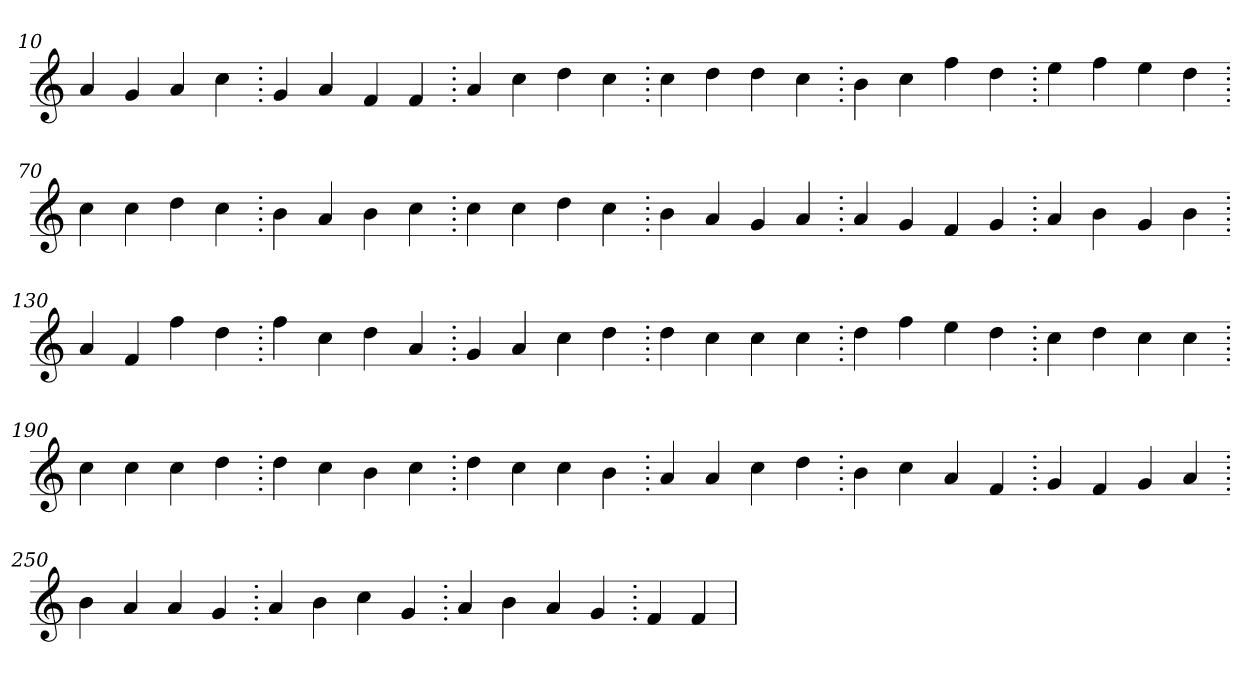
**kern
*part1
*staff1
*clefG2
=10.
4a
4g
4a
4cc
=20.
4g
4a
4f
4f
=30.
4a
4cc
4dd
4cc
=40.
4cc
4dd
4dd
4cc
=50.
4b
4cc
4ff
4dd
=60.
4ee
4ff
4ee
4dd
=70.
4cc
4cc
4dd
4cc
=80.
4b
4a
4b
4cc
=90.
4cc
4cc
4dd
4cc
=100.
4b
4a
4g
4a
=110.
4a
4g
4f
4g
=120.
4a
4b
4g
4b
=130.
4a
4f
4ff
4dd
=140.
4ff
4cc
4dd
4a
=150.
4g
4a
4cc
4dd
=160.
4dd
4cc
4cc
4cc
=170.
4dd
4ff
4ee
4dd
=180.
4cc
4dd
4cc
4cc
=190.
4cc
4cc
4cc
4dd
=200.
4dd
4cc
4b
4cc
=210.
4dd
4cc
4cc
4b
=220.
4a
4a
4cc
4dd
=230.
4b
4cc
4a
4f
=240.
4g
4f
4g
4a
=250.
4b
4a
4a
4g
=260.
4a
4b
4cc
4g
=270.
4a
4b
4a
4g
=280.
4f
4f
=
*-
